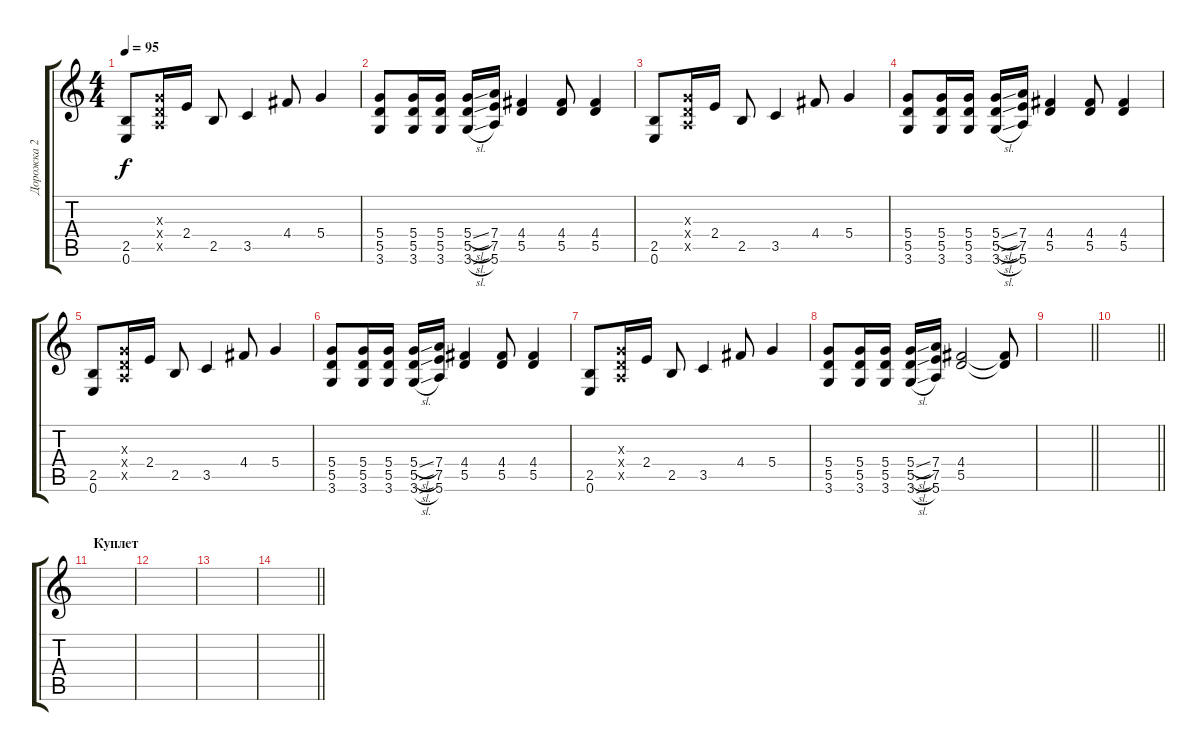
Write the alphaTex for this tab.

\track ("Дорожка 2" "Дорожка 2") {instrument distortionguitar}
\staff {score tabs}
\tuning (E4 B3 G3 D3 A2 E2) {hide}
\ts (4 4)
\tempo 95
\clef g2
\ks c
(2.5 0.6).8{dy f} (0.3{x} 0.4{x} 0.5{x}).16 2.4.16 2.5.8 3.5.4 4.4.8 5.4.4 |
(5.4 5.5 3.6).8 (5.4 5.5 3.6).16 (5.4 5.5 3.6).16 (5.4{sl} 5.5{sl} 3.6{sl}).16 (7.4 7.5 5.6).16 (4.4 5.5).4 (4.4 5.5).8 (4.4 5.5).4 |
(2.5 0.6).8 (0.3{x} 0.4{x} 0.5{x}).16 2.4.16 2.5.8 3.5.4 4.4.8 5.4.4 |
(5.4 5.5 3.6).8 (5.4 5.5 3.6).16 (5.4 5.5 3.6).16 (5.4{sl} 5.5{sl} 3.6{sl}).16 (7.4 7.5 5.6).16 (4.4 5.5).4 (4.4 5.5).8 (4.4 5.5).4 |
(2.5 0.6).8 (0.3{x} 0.4{x} 0.5{x}).16 2.4.16 2.5.8 3.5.4 4.4.8 5.4.4 |
(5.4 5.5 3.6).8 (5.4 5.5 3.6).16 (5.4 5.5 3.6).16 (5.4{sl} 5.5{sl} 3.6{sl}).16 (7.4 7.5 5.6).16 (4.4 5.5).4 (4.4 5.5).8 (4.4 5.5).4 |
(2.5 0.6).8 (0.3{x} 0.4{x} 0.5{x}).16 2.4.16 2.5.8 3.5.4 4.4.8 5.4.4 |
(5.4 5.5 3.6).8 (5.4 5.5 3.6).16 (5.4 5.5 3.6).16 (5.4{sl} 5.5{sl} 3.6{sl}).16 (7.4 7.5 5.6).16 (4.4 5.5).2 (4.4{t} 5.5{t}).8 |
\barLineRight lightlight
|
\barLineRight lightlight
|
\section ("" "Куплет")
|
|
|
\barLineRight lightlight
